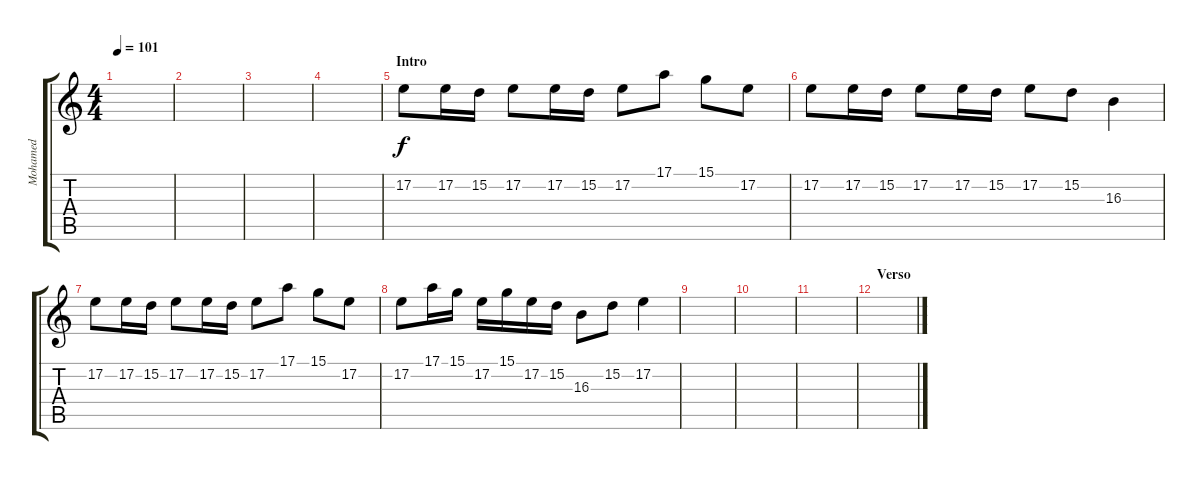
\track ("Mohamed" "Mohamed") {instrument violin}
\staff {score tabs}
\tuning (E4 B3 G3 D3 A2 E2) {hide}
\ts (4 4)
\tempo 101
\clef g2
\ks c
|
|
|
|
\section ("" "Intro")
17.2.8 17.2.16 15.2.16 17.2.8 17.2.16 15.2.16 17.2.8 17.1.8 15.1.8 17.2.8 |
17.2.8 17.2.16 15.2.16 17.2.8 17.2.16 15.2.16 17.2.8 15.2.8 16.3.4 |
17.2.8 17.2.16 15.2.16 17.2.8 17.2.16 15.2.16 17.2.8 17.1.8 15.1.8 17.2.8 |
17.2.8 17.1.16 15.1.16 17.2.16 15.1.16 17.2.16 15.2.16 16.3.8 15.2.8 17.2.4 |
|
|
|
\section ("" "Verso")
